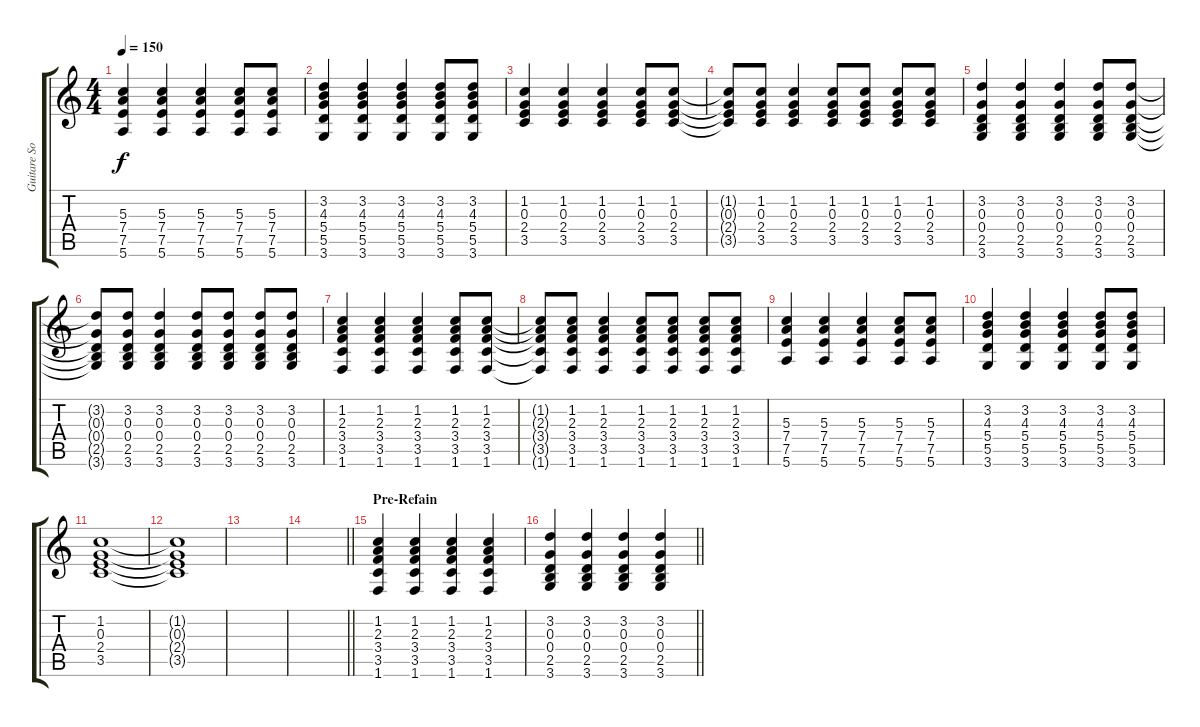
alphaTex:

\track ("Guitare Soliste" "Guitare So") {instrument distortionguitar}
\staff {score tabs}
\tuning (E4 B3 G3 D3 A2 E2) {hide}
\ts (4 4)
\tempo 150
\clef g2
\ks c
(5.3 7.4 7.5 5.6).4{dy f} (5.3 7.4 7.5 5.6).4 (5.3 7.4 7.5 5.6).4 (5.3 7.4 7.5 5.6).8 (5.3 7.4 7.5 5.6).8 |
(3.2 4.3 5.4 5.5 3.6).4 (3.2 4.3 5.4 5.5 3.6).4 (3.2 4.3 5.4 5.5 3.6).4 (3.2 4.3 5.4 5.5 3.6).8 (3.2 4.3 5.4 5.5 3.6).8 |
(1.2 0.3 2.4 3.5).4 (1.2 0.3 2.4 3.5).4 (1.2 0.3 2.4 3.5).4 (1.2 0.3 2.4 3.5).8 (1.2 0.3 2.4 3.5).8 |
(1.2{t} 0.3{t} 2.4{t} 3.5{t}).8 (1.2 0.3 2.4 3.5).8 (1.2 0.3 2.4 3.5).4 (1.2 0.3 2.4 3.5).8 (1.2 0.3 2.4 3.5).8 (1.2 0.3 2.4 3.5).8 (1.2 0.3 2.4 3.5).8 |
(3.2 0.3 0.4 2.5 3.6).4 (3.2 0.3 0.4 2.5 3.6).4 (3.2 0.3 0.4 2.5 3.6).4 (3.2 0.3 0.4 2.5 3.6).8 (3.2 0.3 0.4 2.5 3.6).8 |
(3.2{t} 0.3{t} 0.4{t} 2.5{t} 3.6{t}).8 (3.2 0.3 0.4 2.5 3.6).8 (3.2 0.3 0.4 2.5 3.6).4 (3.2 0.3 0.4 2.5 3.6).8 (3.2 0.3 0.4 2.5 3.6).8 (3.2 0.3 0.4 2.5 3.6).8 (3.2 0.3 0.4 2.5 3.6).8 |
(1.2 2.3 3.4 3.5 1.6).4 (1.2 2.3 3.4 3.5 1.6).4 (1.2 2.3 3.4 3.5 1.6).4 (1.2 2.3 3.4 3.5 1.6).8 (1.2 2.3 3.4 3.5 1.6).8 |
(1.2{t} 2.3{t} 3.4{t} 3.5{t} 1.6{t}).8 (1.2 2.3 3.4 3.5 1.6).8 (1.2 2.3 3.4 3.5 1.6).4 (1.2 2.3 3.4 3.5 1.6).8 (1.2 2.3 3.4 3.5 1.6).8 (1.2 2.3 3.4 3.5 1.6).8 (1.2 2.3 3.4 3.5 1.6).8 |
(5.3 7.4 7.5 5.6).4 (5.3 7.4 7.5 5.6).4 (5.3 7.4 7.5 5.6).4 (5.3 7.4 7.5 5.6).8 (5.3 7.4 7.5 5.6).8 |
(3.2 4.3 5.4 5.5 3.6).4 (3.2 4.3 5.4 5.5 3.6).4 (3.2 4.3 5.4 5.5 3.6).4 (3.2 4.3 5.4 5.5 3.6).8 (3.2 4.3 5.4 5.5 3.6).8 |
(1.2 0.3 2.4 3.5).1 |
(1.2{t} 0.3{t} 2.4{t} 3.5{t}).1 |
|
\barLineRight lightlight
|
\section ("" "Pre-Refain")
(1.2 2.3 3.4 3.5 1.6).4 (1.2 2.3 3.4 3.5 1.6).4 (1.2 2.3 3.4 3.5 1.6).4 (1.2 2.3 3.4 3.5 1.6).4 |
\barLineRight lightlight
(3.2 0.3 0.4 2.5 3.6).4 (3.2 0.3 0.4 2.5 3.6).4 (3.2 0.3 0.4 2.5 3.6).4 (3.2 0.3 0.4 2.5 3.6).4
